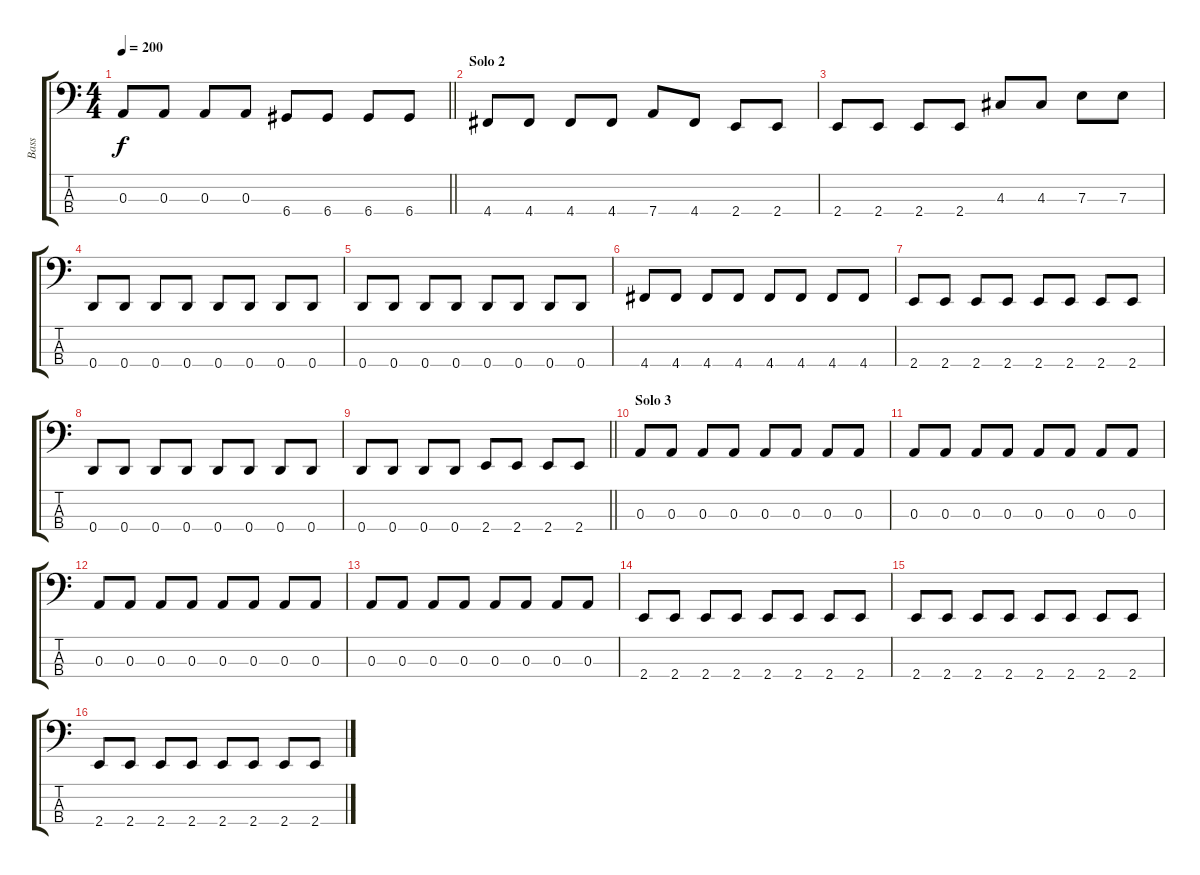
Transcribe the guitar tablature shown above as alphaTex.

\track ("Bass" "Bass") {instrument electricbassfinger}
\staff {score tabs}
\tuning (G2 D2 A1 D1) {hide}
\ts (4 4)
\tempo 200
\clef f4
\barLineRight lightlight
\ks c
0.3.8{dy f} 0.3.8 0.3.8 0.3.8 6.4.8 6.4.8 6.4.8 6.4.8 |
\section ("" "Solo 2")
4.4.8 4.4.8 4.4.8 4.4.8 7.4.8 4.4.8 2.4.8 2.4.8 |
2.4.8 2.4.8 2.4.8 2.4.8 4.3.8 4.3.8 7.3.8 7.3.8 |
0.4.8 0.4.8 0.4.8 0.4.8 0.4.8 0.4.8 0.4.8 0.4.8 |
0.4.8 0.4.8 0.4.8 0.4.8 0.4.8 0.4.8 0.4.8 0.4.8 |
4.4.8 4.4.8 4.4.8 4.4.8 4.4.8 4.4.8 4.4.8 4.4.8 |
2.4.8 2.4.8 2.4.8 2.4.8 2.4.8 2.4.8 2.4.8 2.4.8 |
0.4.8 0.4.8 0.4.8 0.4.8 0.4.8 0.4.8 0.4.8 0.4.8 |
\barLineRight lightlight
0.4.8 0.4.8 0.4.8 0.4.8 2.4.8 2.4.8 2.4.8 2.4.8 |
\section ("" "Solo 3")
0.3.8 0.3.8 0.3.8 0.3.8 0.3.8 0.3.8 0.3.8 0.3.8 |
0.3.8 0.3.8 0.3.8 0.3.8 0.3.8 0.3.8 0.3.8 0.3.8 |
0.3.8 0.3.8 0.3.8 0.3.8 0.3.8 0.3.8 0.3.8 0.3.8 |
0.3.8 0.3.8 0.3.8 0.3.8 0.3.8 0.3.8 0.3.8 0.3.8 |
2.4.8 2.4.8 2.4.8 2.4.8 2.4.8 2.4.8 2.4.8 2.4.8 |
2.4.8 2.4.8 2.4.8 2.4.8 2.4.8 2.4.8 2.4.8 2.4.8 |
2.4.8 2.4.8 2.4.8 2.4.8 2.4.8 2.4.8 2.4.8 2.4.8
